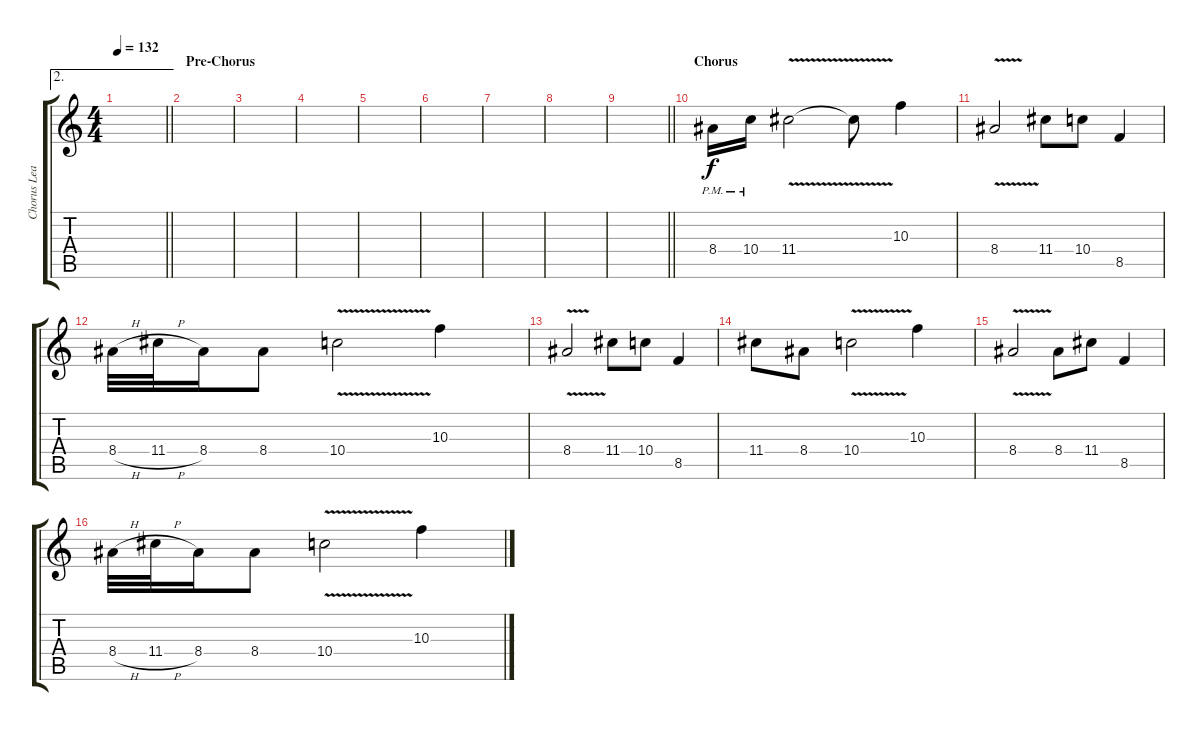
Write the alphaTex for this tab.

\track ("Chorus Lead" "Chorus Lea") {instrument distortionguitar}
\staff {score tabs}
\tuning (E4 B3 G3 D3 A2 E2) {hide}
\ae 2
\ts (4 4)
\tempo 132
\clef g2
\barLineRight lightlight
\ks c
|
\section ("" "Pre-Chorus")
|
|
|
|
|
|
|
\barLineRight lightlight
|
\section ("" "Chorus")
8.4{pm}.16 10.4{pm}.16 11.4{v}.2 11.4{t}.8 10.3.4 |
8.4{v}.2 11.4.8 10.4.8 8.5.4 |
8.4{h}.32 11.4{h}.32 8.4.16 8.4.8 10.4{v}.2 10.3.4 |
8.4{v}.2 11.4.8 10.4.8 8.5.4 |
11.4.8 8.4.8 10.4{v}.2 10.3.4 |
8.4{v}.2 8.4.8 11.4.8 8.5.4 |
8.4{h}.32 11.4{h}.32 8.4.16 8.4.8 10.4{v}.2 10.3.4
